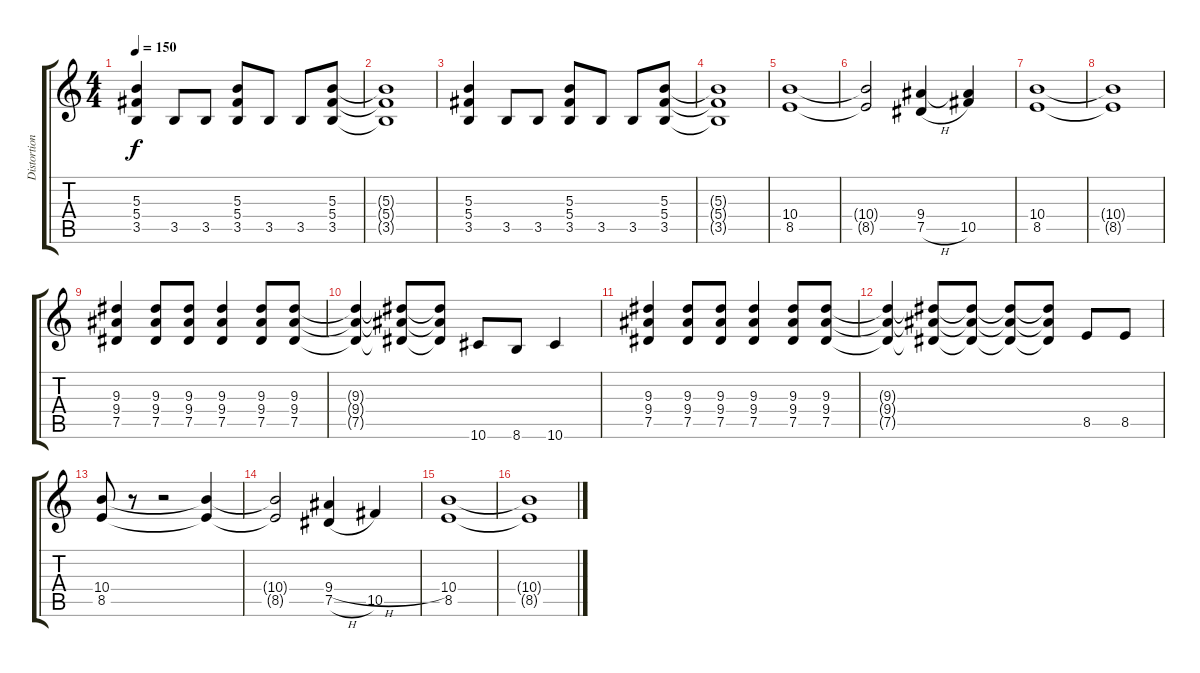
\track ("Distortion G" "Distortion") {instrument overdrivenguitar}
\staff {score tabs}
\tuning (Eb4 Bb3 Gb3 Db3 Ab2 Eb2) {hide}
\ts (4 4)
\tempo 150
\clef g2
\ks c
(5.3 5.4 3.5).4{dy f} 3.5.8 3.5.8 (5.3 5.4 3.5).8 3.5.8 3.5.8 (5.3 5.4 3.5).8 |
(5.3{t} 5.4{t} 3.5{t}).1 |
(5.3 5.4 3.5).4 3.5.8 3.5.8 (5.3 5.4 3.5).8 3.5.8 3.5.8 (5.3 5.4 3.5).8 |
(5.3{t} 5.4{t} 3.5{t}).1 |
(10.4 8.5).1 |
(10.4{t} 8.5{t}).2 (9.4 7.5{h}).4 (9.4{t} 10.5).4 |
(10.4 8.5).1 |
(10.4{t} 8.5{t}).1 |
(9.3 9.4 7.5).4 (9.3 9.4 7.5).8 (9.3 9.4 7.5).8 (9.3 9.4 7.5).4 (9.3 9.4 7.5).8 (9.3 9.4 7.5).8 |
(9.3{t} 9.4{t} 7.5{t}).4 (9.3{t} 9.4{t} 7.5{t}).8 (9.3{t} 9.4{t} 7.5{t}).8 10.6.8 8.6.8 10.6.4 |
(9.3 9.4 7.5).4 (9.3 9.4 7.5).8 (9.3 9.4 7.5).8 (9.3 9.4 7.5).4 (9.3 9.4 7.5).8 (9.3 9.4 7.5).8 |
(9.3{t} 9.4{t} 7.5{t}).4 (9.3{t} 9.4{t} 7.5{t}).8 (9.3{t} 9.4{t} 7.5{t}).8 (9.3{t} 9.4{t} 7.5{t}).8 (9.3{t} 9.4{t} 7.5{t}).8 8.5.8 8.5.8 |
(10.4 8.5).8 r.8 r.2 (10.4{t} 8.5{t}).4 |
(10.4{t} 8.5{t}).2 (9.4{h} 7.5{h}).4 10.5.4 |
(10.4 8.5).1 |
(10.4{t} 8.5{t}).1
